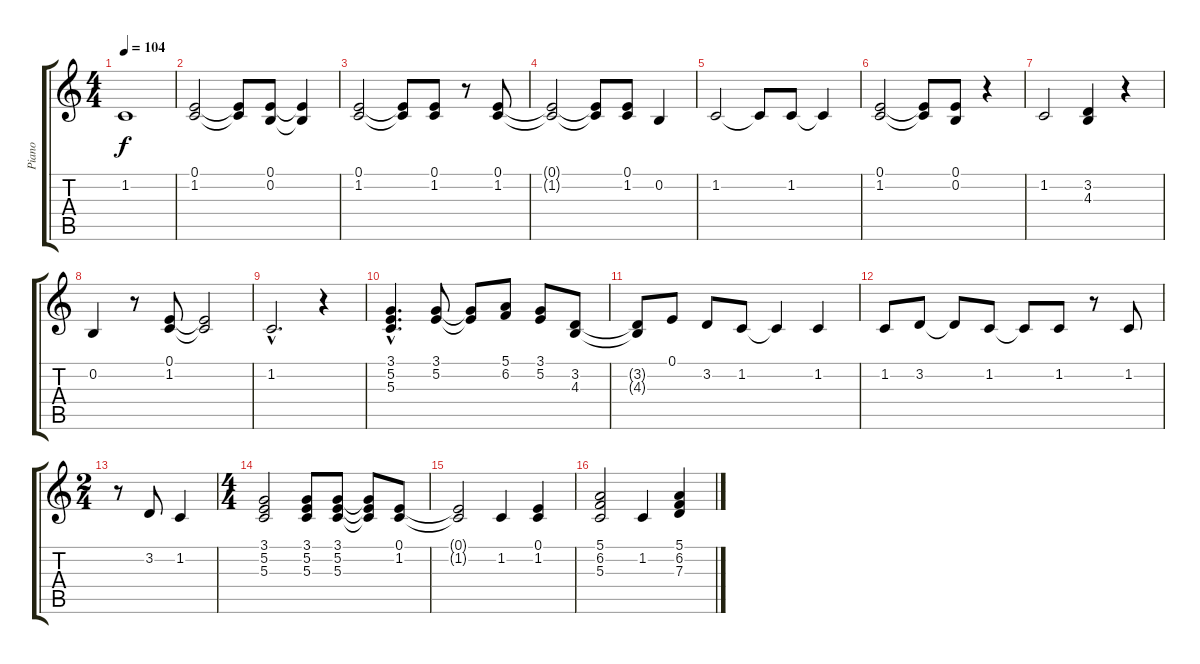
\track ("Piano" "Piano") {instrument brightacousticpiano}
\staff {score tabs}
\tuning (E4 B3 G3 D3 A2 E2) {hide}
\ts (4 4)
\tempo 104
\clef g2
\ks c
1.2.1{dy f} |
(0.1 1.2).2 (0.1{t} 1.2{t}).8 (0.1 0.2).8 (0.1{t} 0.2{t}).4 |
(0.1 1.2).2 (0.1{t} 1.2{t}).8 (0.1 1.2).8 r.8 (0.1 1.2).8 |
(0.1{t} 1.2{t}).2 (0.1{t} 1.2{t}).8 (0.1 1.2).8 0.2.4 |
1.2.2 1.2{t}.8 1.2.8 1.2{t}.4 |
(0.1 1.2).2 (0.1{t} 1.2{t}).8 (0.1 0.2).8 r.4 |
1.2.2 (3.2 4.3).4 r.4 |
0.2.4 r.8 (0.1 1.2).8 (0.1{t} 1.2{t}).2 |
1.2{hac}.2{d} r.4 |
(3.1{hac} 5.2{hac} 5.3{hac}).4{d} (3.1 5.2).8 (3.1{t} 5.2{t}).8 (5.1 6.2).8 (3.1 5.2).8 (3.2 4.3).8 |
(3.2{t} 4.3{t}).8 0.1.8 3.2.8 1.2.8 1.2{t}.4 1.2.4 |
1.2.8 3.2.8 3.2{t}.8 1.2.8 1.2{t}.8 1.2.8 r.8 1.2.8 |
\ts (2 4)
r.8 3.2.8 1.2.4 |
\ts (4 4)
(3.1 5.2 5.3).2 (3.1 5.2 5.3).8 (3.1 5.2 5.3).8 (3.1{t} 5.2{t} 5.3{t}).8 (0.1 1.2).8 |
(0.1{t} 1.2{t}).2 1.2.4 (0.1 1.2).4 |
(5.1 6.2 5.3).2 1.2.4 (5.1 6.2 7.3).4
